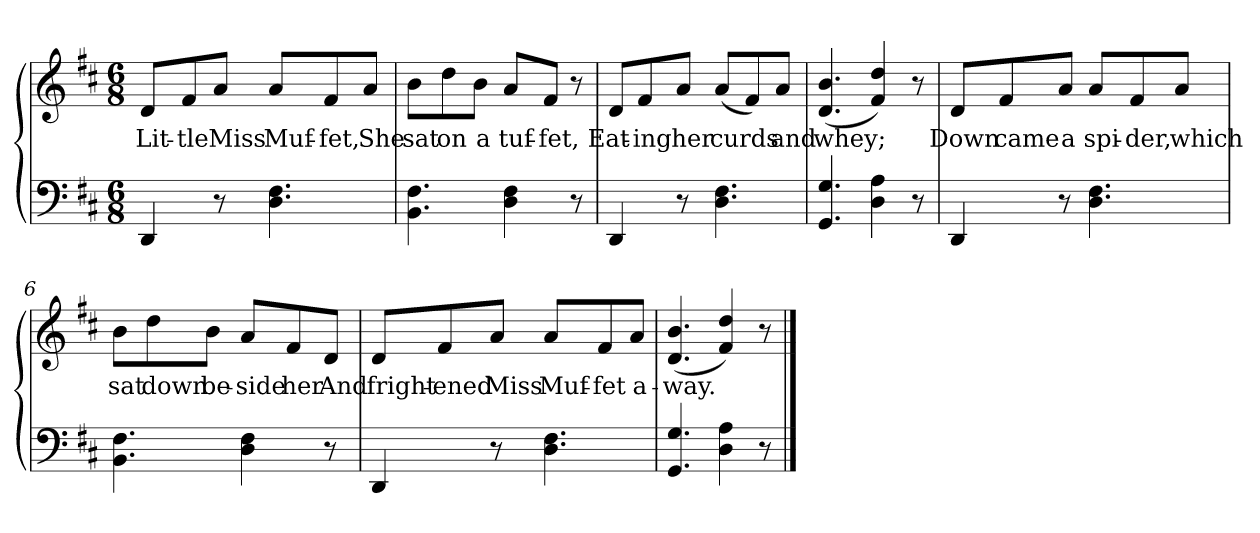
**kern	**kern	**text
*part1	*part1	*part1
*staff2	*staff1	*staff1
*clefF4	*clefG2	*
*k[f#c#]	*k[f#c#]	*
*D:	*D:	*
*M6/8	*M6/8	*
=1	=1	=1
!	!	!LO:LY:b
4DD/	8d/L	Lit-
!	!	!LO:LY:b
.	8f#/	-tle
!	!	!LO:LY:b
8r	8a/J	Miss
!	!	!LO:LY:b
4.D\ 4.F#\	8a/L	Muf-
!	!	!LO:LY:b
.	8f#/	-fet,
!	!	!LO:LY:b
.	8a/J	She
=2	=2	=2
!	!	!LO:LY:b
4.BB\ 4.F#\	8b\L	sat
!	!	!LO:LY:b
.	8dd\	on
!	!	!LO:LY:b
.	8b\J	a
!	!	!LO:LY:b
4D\ 4F#\	8a/L	tuf-
!	!	!LO:LY:b
.	8f#/J	-fet,
8r	8r	.
!!LO:LB:g=z
=3	=3	=3
!	!	!LO:LY:b
4DD/	8d/L	Eat-
!	!	!LO:LY:b
.	8f#/	-ing
!	!	!LO:LY:b
8r	8a/J	her
!	!	!LO:LY:b
4.D\ 4.F#\	(<8a/L	curds
.	8f#/)	.
!	!	!LO:LY:b
.	8a/J	and
=4	=4	=4
!	!	!LO:LY:b
4.GG/ 4.G/	(<4.d/ 4.b/	whey;
4D\ 4A\	4f#/ 4dd/)	.
8r	8r	.
=5	=5	=5
!	!	!LO:LY:b
4DD/	8d/L	Down
!	!	!LO:LY:b
.	8f#/	came
!	!	!LO:LY:b
8r	8a/J	a
!	!	!LO:LY:b
4.D\ 4.F#\	8a/L	spi-
!	!	!LO:LY:b
.	8f#/	-der,
!	!	!LO:LY:b
.	8a/J	which
!!LO:LB:g=z
=6	=6	=6
!	!	!LO:LY:b
4.BB\ 4.F#\	8b\L	sat
!	!	!LO:LY:b
.	8dd\	down
!	!	!LO:LY:b
.	8b\J	be-
!	!	!LO:LY:b
4D\ 4F#\	8a/L	-side
!	!	!LO:LY:b
.	8f#/	her
!	!	!LO:LY:b
8r	8d/J	And
=7	=7	=7
!	!	!LO:LY:b
4DD/	8d/L	fright-
!	!	!LO:LY:b
.	8f#/	-ened
!	!	!LO:LY:b
8r	8a/J	Miss
!	!	!LO:LY:b
4.D\ 4.F#\	8a/L	Muf-
!	!	!LO:LY:b
.	8f#/	-fet
!	!	!LO:LY:b
.	8a/J	a-
=8	=8	=8
!	!	!LO:LY:b
4.GG/ 4.G/	(<4.d/ 4.b/	-way.
4D\ 4A\	4f#/ 4dd/)	.
8r	8r	.
==	==	==
*-	*-	*-
